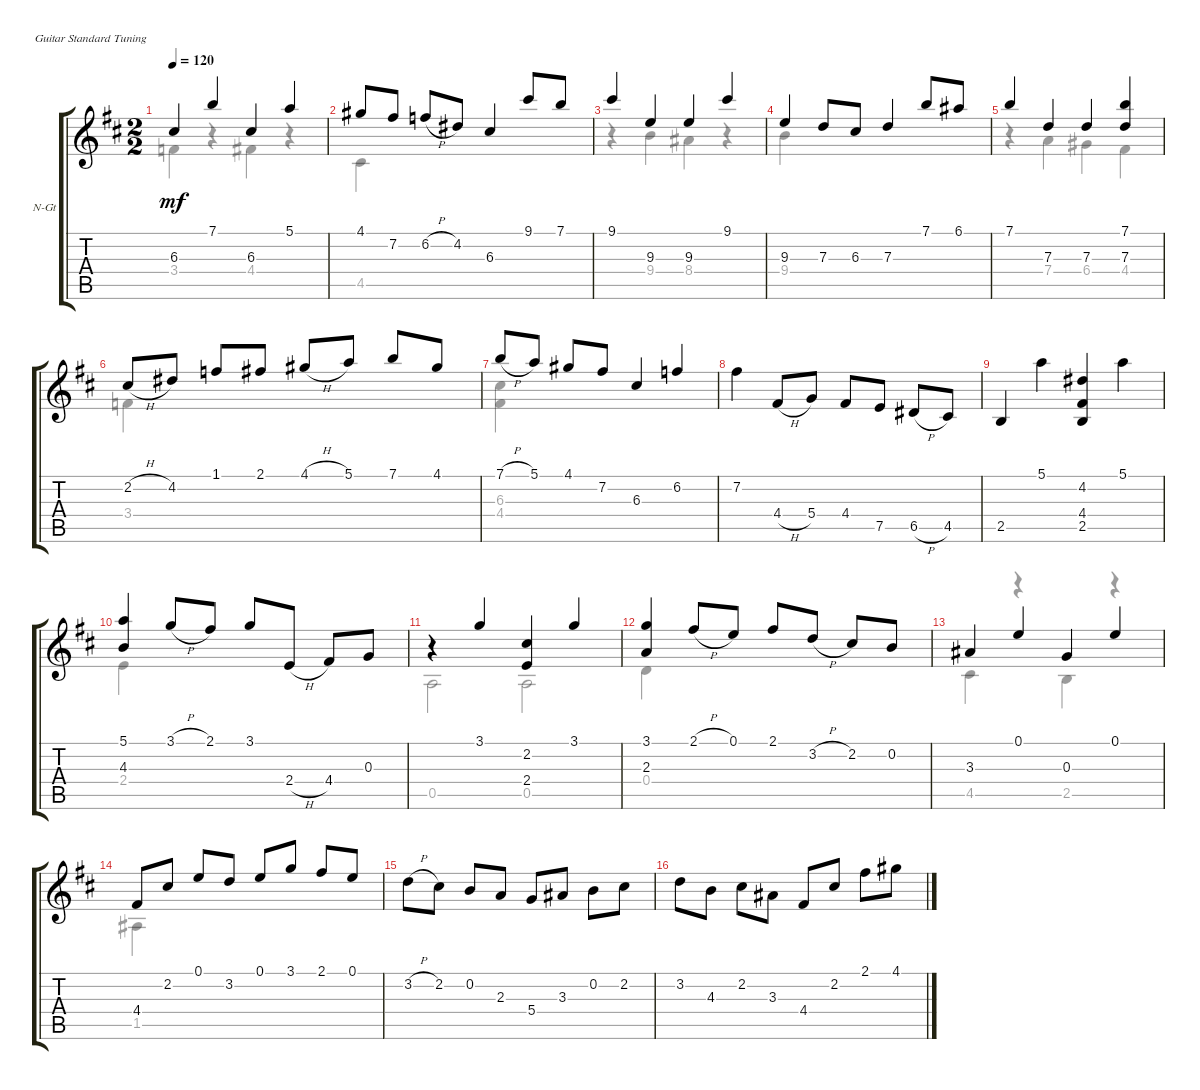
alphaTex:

\defaultSystemsLayout 4
\bracketExtendMode groupsimilarinstruments
\firstSystemTrackNameOrientation horizontal
\otherSystemsTrackNameOrientation horizontal
\track ("Nylon Guitar" "N-Gt") {instrument acousticguitarnylon}
\staff {score tabs}
\tuning (E4 B3 G3 D3 A2 E2)
\voice
\ts (2 2)
\tempo 120
\clef g2
\ks d
6.3.4{dy mf} 7.1.4 6.3.4 5.1.4 |
4.1.8 7.2.8 6.2{h}.8 4.2.8 6.3.4 9.1.8 7.1.8 |
9.1.4 9.3.4 9.3.4 9.1.4 |
9.3.4 7.3.8 6.3.8 7.3.4 7.1.8 6.1.8 |
7.1.4 7.3.4 7.3.4 (7.1 7.3).4 |
2.2{h}.8 4.2.8 1.1.8 2.1.8 4.1{h}.8 5.1.8 7.1.8 4.1.8 |
7.1{h}.8 5.1.8 4.1.8 7.2.8 6.3.4 6.2.4 |
7.2.4 4.4{h}.8 5.4.8 4.4.8 7.5.8 6.5{h}.8 4.5.8 |
2.5.4 5.1.4 (4.2 4.4 2.5).4 5.1.4 |
(5.1 4.3).4 3.1{h}.8 2.1.8 3.1.8 2.4{h}.8 4.4.8 0.3.8 |
r.4 3.1.4 (2.2 2.4).4 3.1.4 |
(3.1 2.3).4 2.1{h}.8 0.1.8 2.1.8 3.2{h}.8 2.2.8 0.2.8 |
3.3.4 0.1.4 0.3.4 0.1.4 |
4.4.8 2.2.8 0.1.8 3.2.8 0.1.8 3.1.8 2.1.8 0.1.8 |
3.2{h}.8 2.2.8 0.2.8 2.3.8 5.4.8 3.3.8 0.2.8 2.2.8 |
3.2.8 4.3.8 2.2.8 3.3.8 4.4.8 2.2.8 2.1.8 4.1.8
\voice
\clef g2
\ottava regular
\simile none
\ks d
3.4.4{dy mf} r.4 4.4.4 r.4 |
4.5.4 |
r.4 9.4.4 8.4.4 r.4 |
9.4.4 |
r.4 7.4.4 6.4.4 4.4.4 |
3.4.4 |
(4.4 6.3).4 |
|
|
2.4.4 |
0.5.2 0.5.2 |
0.4.4 |
4.5.4 r.4 2.5.4 r.4 |
1.5.4 |
|
